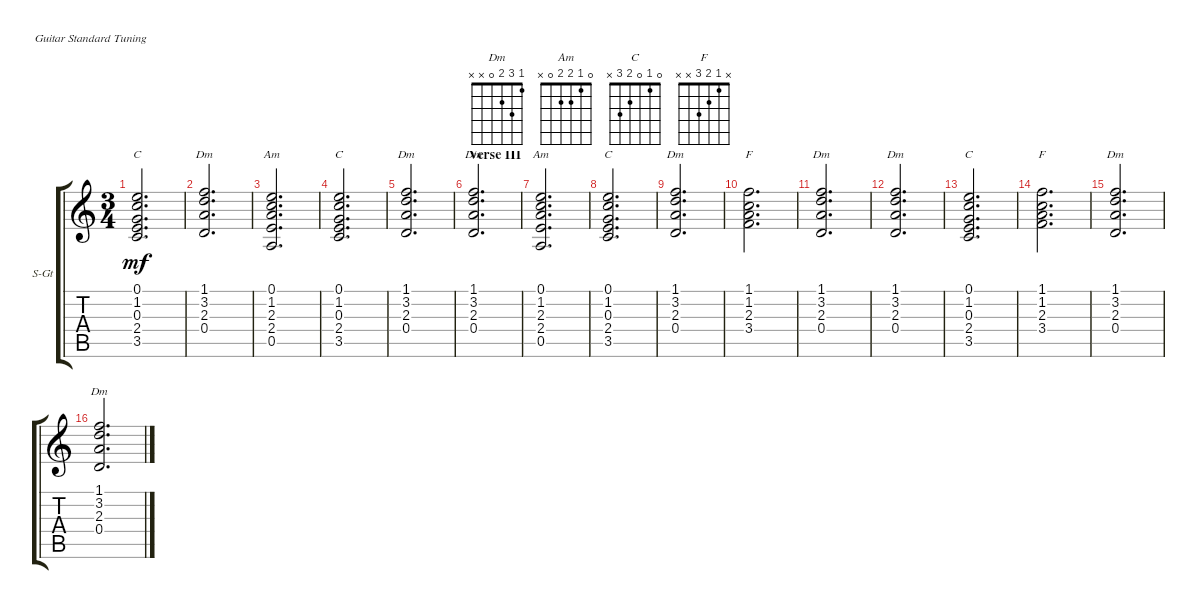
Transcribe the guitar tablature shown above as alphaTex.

\defaultSystemsLayout 4
\bracketExtendMode groupsimilarinstruments
\firstSystemTrackNameOrientation horizontal
\otherSystemsTrackNameOrientation horizontal
\track ("Chords" "S-Gt") {instrument acousticguitarsteel}
\staff {score tabs}
\tuning (E4 B3 G3 D3 A2 E2)
\chord ("Dm" 1 3 2 0 x x)
\chord ("Am" 0 1 2 2 0 x)
\chord ("C" 0 1 0 2 3 x)
\chord ("F" x 1 2 3 x x)
\ts (3 4)
\tempo (120 hide)
\clef g2
\ks c
(3.5 2.4 0.3 1.2 0.1).2{d ch "C" dy mf} |
(0.4 2.3 3.2 1.1).2{d ch "Dm"} |
(0.5 2.4 2.3 1.2 0.1).2{d ch "Am"} |
(3.5 2.4 0.3 1.2 0.1).2{d ch "C"} |
(0.4 2.3 3.2 1.1).2{d ch "Dm"} |
\section ("" "Verse III")
(0.4 2.3 3.2 1.1).2{d ch "Dm"} |
(0.5 2.4 2.3 1.2 0.1).2{d ch "Am"} |
(3.5 2.4 0.3 1.2 0.1).2{d ch "C"} |
(0.4 2.3 3.2 1.1).2{d ch "Dm"} |
(3.4 2.3 1.2 1.1).2{d ch "F"} |
(0.4 2.3 3.2 1.1).2{d ch "Dm"} |
(0.4 2.3 3.2 1.1).2{d ch "Dm"} |
(3.5 2.4 0.3 1.2 0.1).2{d ch "C"} |
(3.4 2.3 1.2 1.1).2{d ch "F"} |
(0.4 2.3 3.2 1.1).2{d ch "Dm"} |
(0.4 2.3 3.2 1.1).2{d ch "Dm"}
